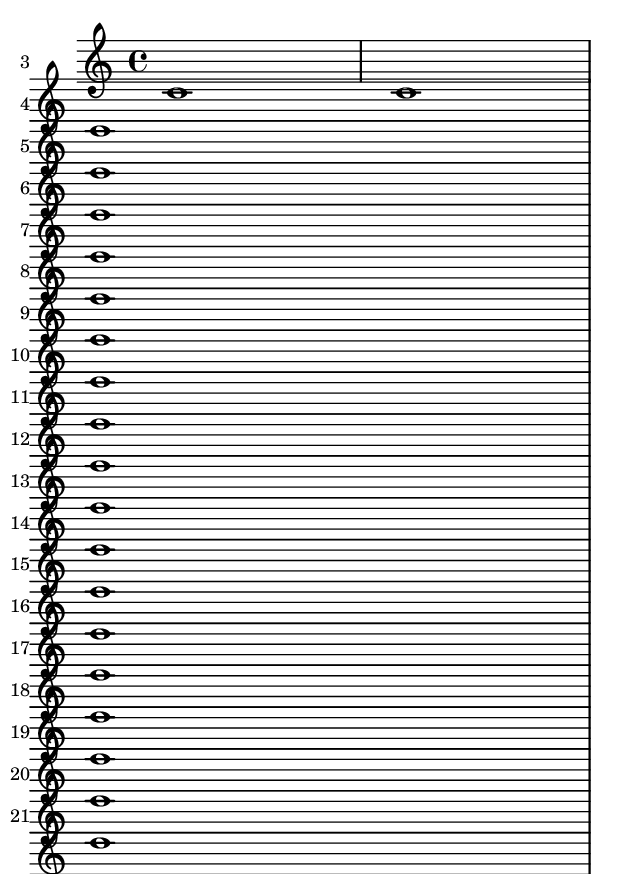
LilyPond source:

%% Generated by lilypond-book
%% Options: [exampleindent=10.16\mm,indent=0\mm,line-width=160\mm]
\include "lilypond-book-preamble.ly"


% ****************************************************************
% Start cut-&-pastable-section
% ****************************************************************



\paper {
  indent = 0\mm
  line-width = 160\mm
  % offset the left padding, also add 1mm as lilypond creates cropped
  % images with a little space on the right
  line-width = #(- line-width (* mm  3.000000) (* mm 1))
}

\layout {
  
}





% ****************************************************************
% ly snippet:
% ****************************************************************
\sourcefilename "/home/gub/NewGub/gub/target/linux-x86/src/lilypond-git.sv.gnu.org--lilypond.git-release-unstable/input/regression/page-breaking-min-systems-per-page2.ly"
\sourcefileline 0
\version "2.16.0"

#(set-default-paper-size "a6")

\header {
  texidoc = "
The min-systems-per-page variable takes precedence over
the desire not to overfill a page.  In this case, systems will
overlap because they are forced to be on the page.
"
}

\book {
  \paper {
    min-systems-per-page = 20
  }

  \repeat unfold 21 { c'1 }
}



% ****************************************************************
% end ly snippet
% ****************************************************************
